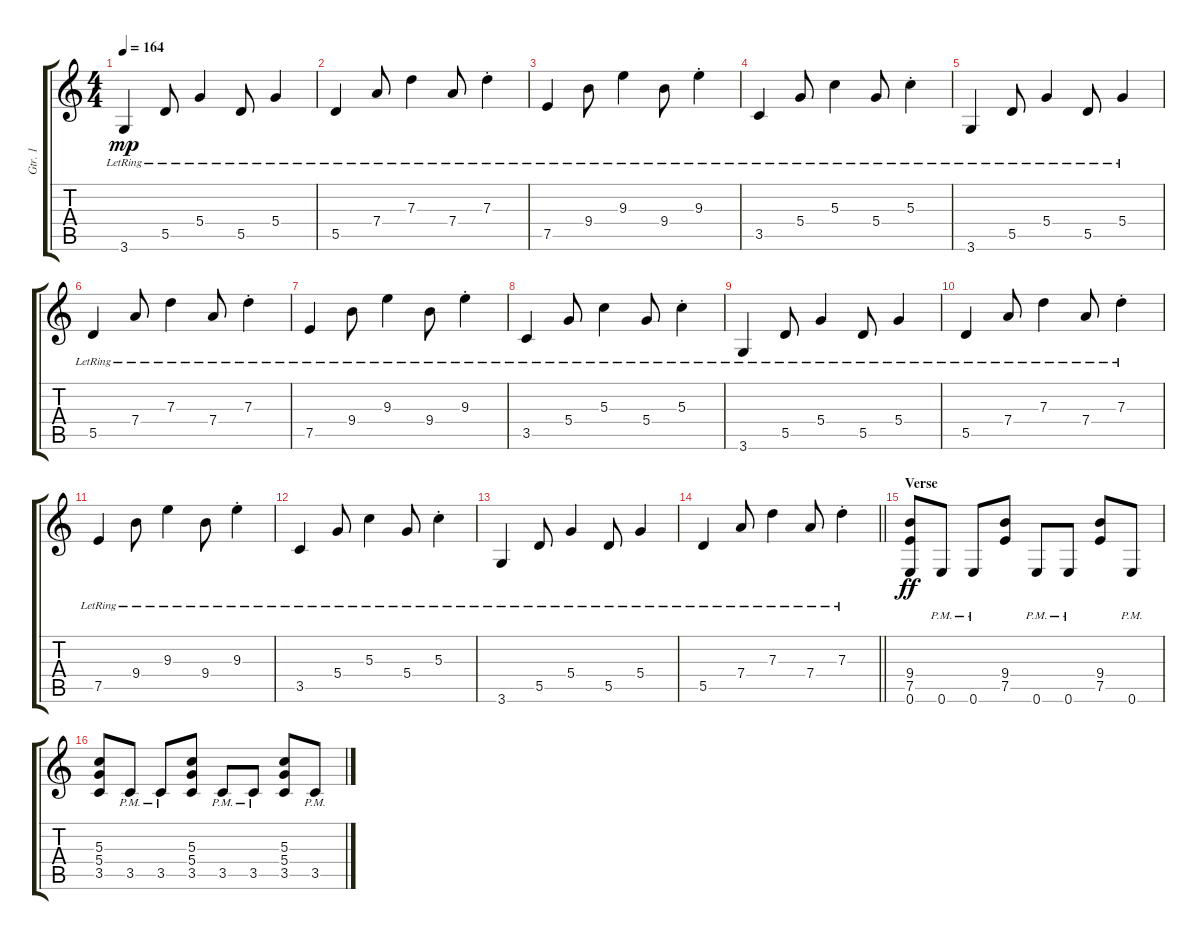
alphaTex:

\track ("Gtr. 1" "Gtr. 1") {instrument electricguitarclean}
\staff {score tabs}
\tuning (E4 B3 G3 D3 A2 E2) {hide}
\ts (4 4)
\tempo 164
\clef g2
\ks c
3.6{lr}.4{dy mp} 5.5{lr}.8 5.4{lr}.4 5.5{lr}.8 5.4{lr}.4 |
5.5{lr}.4 7.4{lr}.8 7.3{lr}.4 7.4{lr}.8 7.3{st lr}.4 |
7.5{lr}.4 9.4{lr}.8 9.3{lr}.4 9.4{lr}.8 9.3{st lr}.4 |
3.5{lr}.4 5.4{lr}.8 5.3{lr}.4 5.4{lr}.8 5.3{st lr}.4 |
3.6{lr}.4 5.5{lr}.8 5.4{lr}.4 5.5{lr}.8 5.4{lr}.4 |
5.5{lr}.4 7.4{lr}.8 7.3{lr}.4 7.4{lr}.8 7.3{st lr}.4 |
7.5{lr}.4 9.4{lr}.8 9.3{lr}.4 9.4{lr}.8 9.3{st lr}.4 |
3.5{lr}.4 5.4{lr}.8 5.3{lr}.4 5.4{lr}.8 5.3{st lr}.4 |
3.6{lr}.4 5.5{lr}.8 5.4{lr}.4 5.5{lr}.8 5.4{lr}.4 |
5.5{lr}.4 7.4{lr}.8 7.3{lr}.4 7.4{lr}.8 7.3{st lr}.4 |
7.5{lr}.4 9.4{lr}.8 9.3{lr}.4 9.4{lr}.8 9.3{st lr}.4 |
3.5{lr}.4 5.4{lr}.8 5.3{lr}.4 5.4{lr}.8 5.3{st lr}.4 |
3.6{lr}.4 5.5{lr}.8 5.4{lr}.4 5.5{lr}.8 5.4{lr}.4 |
\barLineRight lightlight
5.5{lr}.4 7.4{lr}.8 7.3{lr}.4 7.4{lr}.8 7.3{st lr}.4 |
\section ("" "Verse")
(9.4 7.5 0.6).8{dy ff instrument distortionguitar} 0.6{pm}.8 0.6{pm}.8 (9.4 7.5).8 0.6{pm}.8 0.6{pm}.8 (9.4 7.5).8 0.6{pm}.8 |
(5.3 5.4 3.5).8 3.5{pm}.8 3.5{pm}.8 (5.3 5.4 3.5).8 3.5{pm}.8 3.5{pm}.8 (5.3 5.4 3.5).8 3.5{pm}.8
